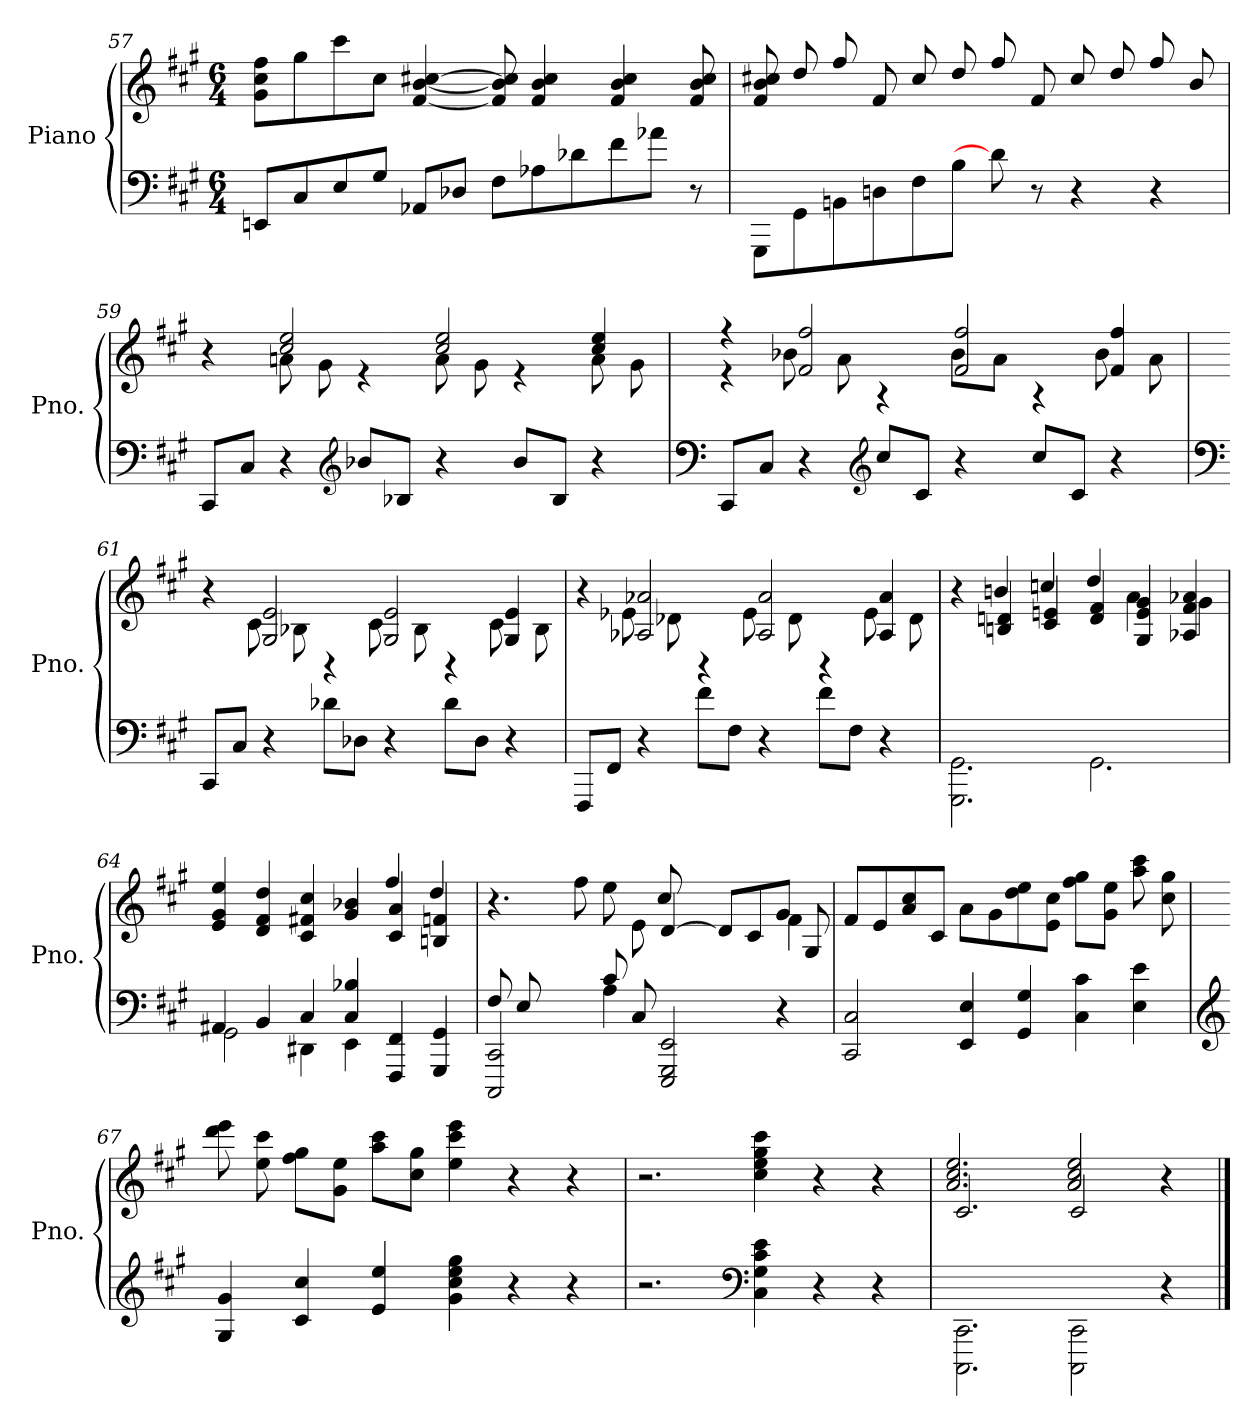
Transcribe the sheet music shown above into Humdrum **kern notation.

**kern	**kern
*part1	*part1
*staff2	*staff1
*I"Piano	*
*I'Pno.	*
!!LO:LB:g=z
*clefF4	*clefG2
*k[f#c#g#]	*k[f#c#g#]
*M6/4	*M6/4
=57	=57
*	*^
8EEn/L	2ryy	8g#\ 8cc#\ 8ff#\L
8C#/	.	8gg#\
8E/	.	8ccc#\
8G#/J	.	8cc#\J
8AA-X/L	[4f#/ [4b/ [4cc#X/	4ryy
8D-X/J	.	.
8F#\L	8ryy	8f#/] 8b/] 8cc#/]
8A-X\	4f#/ 4b/ 4cc#/	2ryy
8d-X\	.	.
8f#\	4f#/ 4b/ 4cc#/	.
8a-X\J	.	.
8r	8f#/ 8b/ 8cc#/	8ryy
*	*v	*v
=58	=58
8GGG#\L	8f#/ 8b/ 8cc#X/
8GG#\	8dd/
8BBn\	8ff#/
8Dn\	8f#/
8F#\	8cc#/
8B\J	8dd/
8d\]	8ff#/
8r	8f#/
4r	8cc#/
.	8dd/
4r	8ff#/
.	8b/
!!LO:PB:g=z
=59	=59
*	*^
8CC#/L	4ryy	4r
8C#/J	.	.
4r	2cc#/ 2ee/	8an\
.	.	8g#\
*clefG2	*	*
8b-X/L	.	4r
8B-X/J	.	.
4r	2cc#/ 2ee/	8a\
.	.	8g#\
8b-/L	.	4r
8B-/J	.	.
4r	4cc#/ 4ee/	8a\
.	.	8g#\
=60	=60	=60
*clefF4	*	*
8CC#/L	4r	4r
8C#/J	.	.
4r	2f#/ 2ff#/	8b-X\
.	.	8a\
*clefG2	*	*
8cc#/L	.	4r
8c#/J	.	.
4r	2f#/ 2ff#/	8b-\L
.	.	8a\J
8cc#/L	.	4r
8c#/J	.	.
4r	4f#/ 4ff#/	8b-\
.	.	8a\
!!LO:LB:g=z	!!
=61	=61	=61
*clefF4	*	*
8CC#/L	4ryy	4r
8C#/J	.	.
4r	2G#/ 2e/	8c#\
.	.	8B-X\
8d-X\L	.	4r
8D-X\J	.	.
4r	2G#/ 2e/	8c#\
.	.	8B-\
8d-\L	.	4r
8D-\J	.	.
4r	4G#/ 4e/	8c#\
.	.	8B-\
=62	=62	=62
8FFF#/L	4ryy	4r
8FF#/J	.	.
4r	2A-X/ 2a-X/	8e-X\
.	.	8d-X\
8f#\L	.	4r
8F#\J	.	.
4r	2A-/ 2a-/	8e-\
.	.	8d-\
8f#\L	.	4r
8F#\J	.	.
4r	4A-/ 4a-/	8e-\
.	.	8d-\
=63	=63	=63
*^	*	*
1.ryy	2.GGG#\ 2.GG#\	4r	4ryy
.	.	4Bn/ 4dn/	4bn/
.	.	4c#/ 4en/	4ccn/
.	2.GG#\	4d/ 4f#/	4dd/
.	.	4G#/ 4e/ 4g#/	4a\
.	.	4A-X/ 4f#/ 4a-X/	4g#\
!!LO:LB:g=z	!!
=64	=64	=64	=64
4AA#X/	2GG#\	4e/ 4g#/ 4ee/	1ryy
4BB/	.	4d/ 4f#/ 4dd/	.
4C#/	4DD#X\	4c#/ 4f#X/ 4cc#/	.
4C#/ 4B-X/	4EE\	4g#/ 4b-X/	.
4FFF#/ 4FF#/	2ryy	4c#/ 4a/	4ff#/
4GGG#/ 4GG#/	.	4Bn/ 4fn/	4dd/
=65	=65	=65	=65
8F#/	2CCC#/ 2CC#/	2.ryy	4.r
8E/	.	.	.
4ryy	.	.	.
.	.	.	8ff#\
8c#/	4A\	.	8ee\
8C#/	.	.	8e\
2EEE/ 2GGG#/ 2EE/	2.ryy	[4d/	8cc#/
.	.	.	4.ryy
.	.	8d/L]	.
.	.	8c#/	.
4r	.	8g#/J	4f#\
.	.	8G#/	.
*v	*v	*	*
*	*v	*v
=66	=66
2CC#/ 2C#/	8f#/L
.	8e/
.	8a/ 8cc#/
.	8c#/J
4EE/ 4E/	8a\L
.	8g#\
4GG#/ 4G#/	8dd\ 8ee\
.	8e\ 8cc#\J
4C#\ 4c#\	8ff#\ 8gg#\L
.	8g#\ 8ee\J
4E\ 4e\	8aa\ 8ccc#\
.	8cc#\ 8gg#\
!!LO:LB:g=z
=67	=67
*clefG2	*
4G#/ 4g#/	8ddd\ 8eee\
.	8ee\ 8ccc#\
4c#/ 4cc#/	8ff#\ 8gg#\L
.	8g#\ 8ee\J
4e/ 4ee/	8aa\ 8ccc#\L
.	8cc#\ 8gg#\J
4g#\ 4cc#\ 4ee\ 4gg#\	4ee\ 4ccc#\ 4eee\
4r	4r
4r	4r
=68	=68
2.r	2.r
*clefF4	*
4C#\ 4G#\ 4c#\ 4e\	4cc#\ 4ee\ 4gg#\ 4ccc#\
4r	4r
4r	4r
=69	=69
*	*^
2.CCC#\ 2.CC#\	2.c#/	2.a/ 2.cc#/ 2.ee/
2CCC#\ 2CC#\	2c#/	2a/ 2cc#/ 2ee/
4r	4r	4ryy
*	*v	*v
==	==
*-	*-
